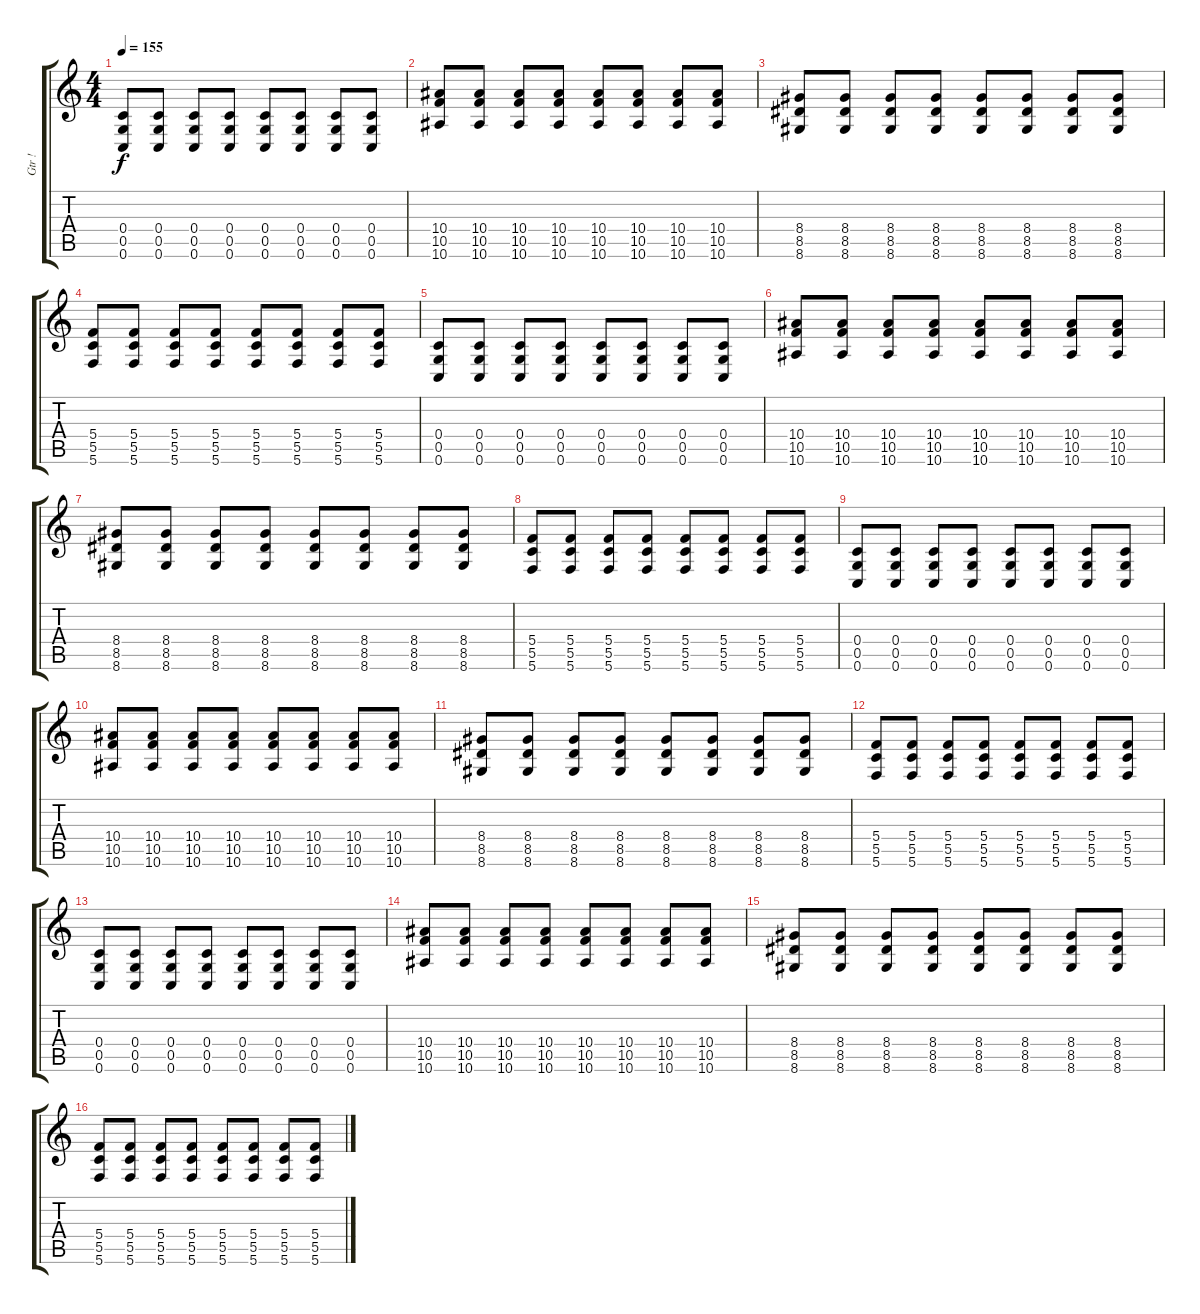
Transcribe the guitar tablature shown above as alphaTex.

\track ("Gtr !" "Gtr !") {instrument distortionguitar}
\staff {score tabs}
\tuning (D4 A3 F3 C3 G2 C2) {hide}
\ts (4 4)
\tempo 155
\clef g2
\ks c
(0.4 0.5 0.6).8{dy f} (0.4 0.5 0.6).8 (0.4 0.5 0.6).8 (0.4 0.5 0.6).8 (0.4 0.5 0.6).8 (0.4 0.5 0.6).8 (0.4 0.5 0.6).8 (0.4 0.5 0.6).8 |
(10.4 10.5 10.6).8 (10.4 10.5 10.6).8 (10.4 10.5 10.6).8 (10.4 10.5 10.6).8 (10.4 10.5 10.6).8 (10.4 10.5 10.6).8 (10.4 10.5 10.6).8 (10.4 10.5 10.6).8 |
(8.4 8.5 8.6).8 (8.4 8.5 8.6).8 (8.4 8.5 8.6).8 (8.4 8.5 8.6).8 (8.4 8.5 8.6).8 (8.4 8.5 8.6).8 (8.4 8.5 8.6).8 (8.4 8.5 8.6).8 |
(5.4 5.5 5.6).8 (5.4 5.5 5.6).8 (5.4 5.5 5.6).8 (5.4 5.5 5.6).8 (5.4 5.5 5.6).8 (5.4 5.5 5.6).8 (5.4 5.5 5.6).8 (5.4 5.5 5.6).8 |
(0.4 0.5 0.6).8 (0.4 0.5 0.6).8 (0.4 0.5 0.6).8 (0.4 0.5 0.6).8 (0.4 0.5 0.6).8 (0.4 0.5 0.6).8 (0.4 0.5 0.6).8 (0.4 0.5 0.6).8 |
(10.4 10.5 10.6).8 (10.4 10.5 10.6).8 (10.4 10.5 10.6).8 (10.4 10.5 10.6).8 (10.4 10.5 10.6).8 (10.4 10.5 10.6).8 (10.4 10.5 10.6).8 (10.4 10.5 10.6).8 |
(8.4 8.5 8.6).8 (8.4 8.5 8.6).8 (8.4 8.5 8.6).8 (8.4 8.5 8.6).8 (8.4 8.5 8.6).8 (8.4 8.5 8.6).8 (8.4 8.5 8.6).8 (8.4 8.5 8.6).8 |
(5.4 5.5 5.6).8 (5.4 5.5 5.6).8 (5.4 5.5 5.6).8 (5.4 5.5 5.6).8 (5.4 5.5 5.6).8 (5.4 5.5 5.6).8 (5.4 5.5 5.6).8 (5.4 5.5 5.6).8 |
(0.4 0.5 0.6).8 (0.4 0.5 0.6).8 (0.4 0.5 0.6).8 (0.4 0.5 0.6).8 (0.4 0.5 0.6).8 (0.4 0.5 0.6).8 (0.4 0.5 0.6).8 (0.4 0.5 0.6).8 |
(10.4 10.5 10.6).8 (10.4 10.5 10.6).8 (10.4 10.5 10.6).8 (10.4 10.5 10.6).8 (10.4 10.5 10.6).8 (10.4 10.5 10.6).8 (10.4 10.5 10.6).8 (10.4 10.5 10.6).8 |
(8.4 8.5 8.6).8 (8.4 8.5 8.6).8 (8.4 8.5 8.6).8 (8.4 8.5 8.6).8 (8.4 8.5 8.6).8 (8.4 8.5 8.6).8 (8.4 8.5 8.6).8 (8.4 8.5 8.6).8 |
(5.4 5.5 5.6).8 (5.4 5.5 5.6).8 (5.4 5.5 5.6).8 (5.4 5.5 5.6).8 (5.4 5.5 5.6).8 (5.4 5.5 5.6).8 (5.4 5.5 5.6).8 (5.4 5.5 5.6).8 |
(0.4 0.5 0.6).8 (0.4 0.5 0.6).8 (0.4 0.5 0.6).8 (0.4 0.5 0.6).8 (0.4 0.5 0.6).8 (0.4 0.5 0.6).8 (0.4 0.5 0.6).8 (0.4 0.5 0.6).8 |
(10.4 10.5 10.6).8 (10.4 10.5 10.6).8 (10.4 10.5 10.6).8 (10.4 10.5 10.6).8 (10.4 10.5 10.6).8 (10.4 10.5 10.6).8 (10.4 10.5 10.6).8 (10.4 10.5 10.6).8 |
(8.4 8.5 8.6).8 (8.4 8.5 8.6).8 (8.4 8.5 8.6).8 (8.4 8.5 8.6).8 (8.4 8.5 8.6).8 (8.4 8.5 8.6).8 (8.4 8.5 8.6).8 (8.4 8.5 8.6).8 |
(5.4 5.5 5.6).8 (5.4 5.5 5.6).8 (5.4 5.5 5.6).8 (5.4 5.5 5.6).8 (5.4 5.5 5.6).8 (5.4 5.5 5.6).8 (5.4 5.5 5.6).8 (5.4 5.5 5.6).8
